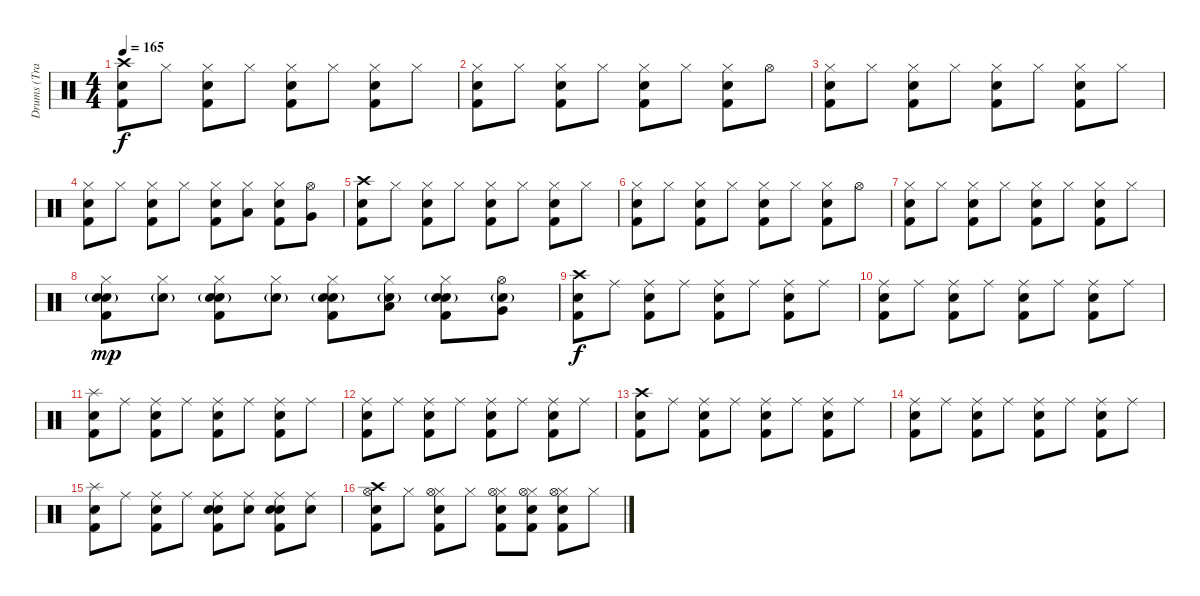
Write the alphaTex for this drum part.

\track ("Drums (Travis Barker)" "Drums (Tra") {instrument percussion}
\staff {score}
\articulation defaults
\ts (4 4)
\tempo 165
\clef neutral
\ks c
("Crash high (hit)" "Kick (hit) 2" "Electric Snare (hit)").8{dy f} "Hi-Hat (closed)".8 ("Hi-Hat (closed)" "Kick (hit) 2" "Electric Snare (hit)").8 "Hi-Hat (closed)".8 ("Hi-Hat (closed)" "Kick (hit) 2" "Electric Snare (hit)").8 "Hi-Hat (closed)".8 ("Hi-Hat (closed)" "Kick (hit) 2" "Electric Snare (hit)").8 "Hi-Hat (closed)".8 |
("Hi-Hat (closed)" "Kick (hit) 2" "Electric Snare (hit)").8 "Hi-Hat (closed)".8 ("Hi-Hat (closed)" "Kick (hit) 2" "Electric Snare (hit)").8 "Hi-Hat (closed)".8 ("Hi-Hat (closed)" "Kick (hit) 2" "Electric Snare (hit)").8 "Hi-Hat (closed)".8 ("Hi-Hat (closed)" "Kick (hit) 2" "Electric Snare (hit)").8 "Hi-Hat (open)".8 |
("Hi-Hat (closed)" "Kick (hit) 2" "Electric Snare (hit)").8 "Hi-Hat (closed)".8 ("Hi-Hat (closed)" "Kick (hit) 2" "Electric Snare (hit)").8 "Hi-Hat (closed)".8 ("Hi-Hat (closed)" "Kick (hit) 2" "Electric Snare (hit)").8 "Hi-Hat (closed)".8 ("Hi-Hat (closed)" "Kick (hit) 2" "Electric Snare (hit)").8 "Hi-Hat (closed)".8 |
("Hi-Hat (closed)" "Kick (hit) 2" "Electric Snare (hit)").8 "Hi-Hat (closed)".8 ("Hi-Hat (closed)" "Kick (hit) 2" "Electric Snare (hit)").8 "Hi-Hat (closed)".8 ("Hi-Hat (closed)" "Kick (hit) 2" "Electric Snare (hit)").8 ("Hi-Hat (closed)" "Low Floor Tom (hit)").8 ("Hi-Hat (closed)" "Kick (hit) 2" "Electric Snare (hit)").8 ("Hi-Hat (open)" "Very Low Tom (hit)").8 |
("Crash high (hit)" "Kick (hit) 2" "Electric Snare (hit)").8 "Hi-Hat (closed)".8 ("Hi-Hat (closed)" "Kick (hit) 2" "Electric Snare (hit)").8 "Hi-Hat (closed)".8 ("Hi-Hat (closed)" "Kick (hit) 2" "Electric Snare (hit)").8 "Hi-Hat (closed)".8 ("Hi-Hat (closed)" "Kick (hit) 2" "Electric Snare (hit)").8 "Hi-Hat (closed)".8 |
("Hi-Hat (closed)" "Kick (hit) 2" "Electric Snare (hit)").8 "Hi-Hat (closed)".8 ("Hi-Hat (closed)" "Kick (hit) 2" "Electric Snare (hit)").8 "Hi-Hat (closed)".8 ("Hi-Hat (closed)" "Kick (hit) 2" "Electric Snare (hit)").8 "Hi-Hat (closed)".8 ("Hi-Hat (closed)" "Kick (hit) 2" "Electric Snare (hit)").8 "Hi-Hat (open)".8 |
("Hi-Hat (closed)" "Kick (hit) 2" "Electric Snare (hit)").8 "Hi-Hat (closed)".8 ("Hi-Hat (closed)" "Kick (hit) 2" "Electric Snare (hit)").8 "Hi-Hat (closed)".8 ("Hi-Hat (closed)" "Kick (hit) 2" "Electric Snare (hit)").8 "Hi-Hat (closed)".8 ("Hi-Hat (closed)" "Kick (hit) 2" "Electric Snare (hit)").8 "Hi-Hat (closed)".8 |
("Hi-Hat (closed)" "Kick (hit) 2" "Electric Snare (hit)" "Snare (hit) 2"{g}).8{dy mp} ("Hi-Hat (closed)" "Snare (hit) 2"{g}).8 ("Hi-Hat (closed)" "Kick (hit) 2" "Electric Snare (hit)" "Snare (hit) 2"{g}).8 ("Hi-Hat (closed)" "Snare (hit) 2"{g}).8 ("Hi-Hat (closed)" "Kick (hit) 2" "Electric Snare (hit)" "Snare (hit) 2"{g}).8 ("Hi-Hat (closed)" "Snare (hit) 2"{g} "Low Floor Tom (hit)").8 ("Hi-Hat (closed)" "Kick (hit) 2" "Electric Snare (hit)" "Snare (hit) 2"{g}).8 ("Hi-Hat (open)" "Snare (hit) 2"{g} "Very Low Tom (hit)").8 |
("Crash high (hit)" "Kick (hit) 2" "Electric Snare (hit)").8{dy f} "Ride (middle)".8 ("Ride (middle)" "Kick (hit) 2" "Electric Snare (hit)").8 "Ride (middle)".8 ("Ride (middle)" "Kick (hit) 2" "Electric Snare (hit)").8 "Ride (middle)".8 ("Ride (middle)" "Kick (hit) 2" "Electric Snare (hit)").8 "Ride (middle)".8 |
("Ride (middle)" "Kick (hit) 2" "Electric Snare (hit)").8 "Ride (middle)".8 ("Ride (middle)" "Kick (hit) 2" "Electric Snare (hit)").8 "Ride (middle)".8 ("Ride (middle)" "Kick (hit) 2" "Electric Snare (hit)").8 "Ride (middle)".8 ("Ride (middle)" "Kick (hit) 2" "Electric Snare (hit)").8 "Ride (middle)".8 |
("Splash (hit)" "Kick (hit) 2" "Electric Snare (hit)").8 "Ride (middle)".8 ("Ride (middle)" "Kick (hit) 2" "Electric Snare (hit)").8 "Ride (middle)".8 ("Ride (middle)" "Kick (hit) 2" "Electric Snare (hit)").8 "Ride (middle)".8 ("Ride (middle)" "Kick (hit) 2" "Electric Snare (hit)").8 "Ride (middle)".8 |
("Ride (middle)" "Kick (hit) 2" "Electric Snare (hit)").8 "Ride (middle)".8 ("Ride (middle)" "Kick (hit) 2" "Electric Snare (hit)").8 "Ride (middle)".8 ("Ride (middle)" "Kick (hit) 2" "Electric Snare (hit)").8 "Ride (middle)".8 ("Ride (middle)" "Kick (hit) 2" "Electric Snare (hit)").8 "Ride (middle)".8 |
("Crash high (hit)" "Kick (hit) 2" "Electric Snare (hit)").8 "Ride (middle)".8 ("Ride (middle)" "Kick (hit) 2" "Electric Snare (hit)").8 "Ride (middle)".8 ("Ride (middle)" "Kick (hit) 2" "Electric Snare (hit)").8 "Ride (middle)".8 ("Ride (middle)" "Kick (hit) 2" "Electric Snare (hit)").8 "Ride (middle)".8 |
("Ride (middle)" "Kick (hit) 2" "Electric Snare (hit)").8 "Ride (middle)".8 ("Ride (middle)" "Kick (hit) 2" "Electric Snare (hit)").8 "Ride (middle)".8 ("Ride (middle)" "Kick (hit) 2" "Electric Snare (hit)").8 "Ride (middle)".8 ("Ride (middle)" "Kick (hit) 2" "Electric Snare (hit)").8 "Ride (middle)".8 |
("Splash (hit)" "Kick (hit) 2" "Electric Snare (hit)").8 "Ride (middle)".8 ("Ride (middle)" "Kick (hit) 2" "Electric Snare (hit)").8 "Ride (middle)".8 ("Ride (middle)" "Kick (hit) 2" "Electric Snare (hit)" "Electric Snare (hit)").8 ("Ride (middle)" "Electric Snare (hit)").8 ("Ride (middle)" "Kick (hit) 2" "Electric Snare (hit)" "Electric Snare (hit)").8 ("Ride (middle)" "Electric Snare (hit)").8 |
("Crash high (hit)" "Electric Snare (hit)" "Kick (hit) 2" "Hi-Hat (open)").8 "Hi-Hat (closed)".8 ("Hi-Hat (closed)" "Electric Snare (hit)" "Kick (hit) 2" "Hi-Hat (open)").8 "Hi-Hat (closed)".8 ("Hi-Hat (closed)" "Electric Snare (hit)" "Kick (hit) 2" "Hi-Hat (open)").8 ("Hi-Hat (closed)" "Electric Snare (hit)" "Kick (hit) 2" "Hi-Hat (open)").8 ("Hi-Hat (closed)" "Electric Snare (hit)" "Kick (hit) 2" "Hi-Hat (open)").8 "Hi-Hat (closed)".8
